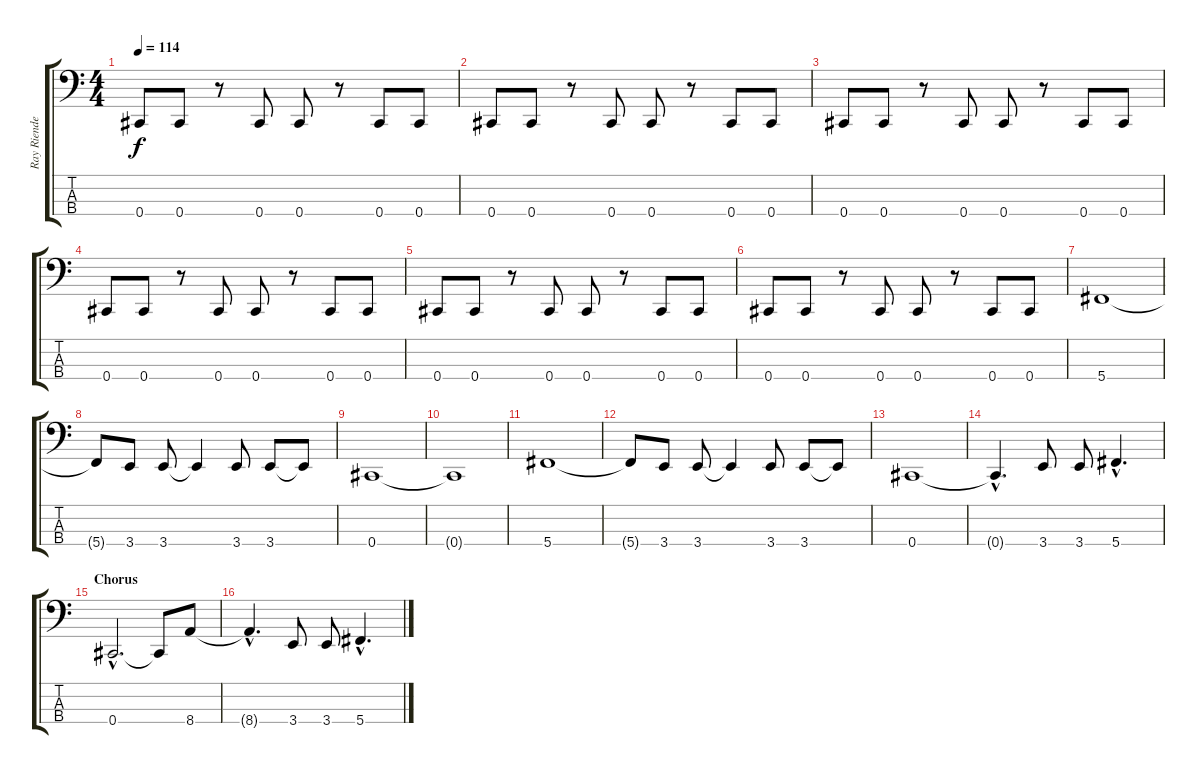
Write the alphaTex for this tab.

\track ("Ray Riendeau" "Ray Riende") {instrument electricbassfinger}
\staff {score tabs}
\tuning (E2 B1 Gb1 Db1) {hide}
\ts (4 4)
\tempo 114
\clef f4
\ks c
0.4.8{dy f} 0.4.8 r.8 0.4.8 0.4.8 r.8 0.4.8 0.4.8 |
0.4.8 0.4.8 r.8 0.4.8 0.4.8 r.8 0.4.8 0.4.8 |
0.4.8 0.4.8 r.8 0.4.8 0.4.8 r.8 0.4.8 0.4.8 |
0.4.8 0.4.8 r.8 0.4.8 0.4.8 r.8 0.4.8 0.4.8 |
0.4.8 0.4.8 r.8 0.4.8 0.4.8 r.8 0.4.8 0.4.8 |
0.4.8 0.4.8 r.8 0.4.8 0.4.8 r.8 0.4.8 0.4.8 |
5.4.1 |
5.4{t}.8 3.4.8 3.4.8 3.4{t}.4 3.4.8 3.4.8 3.4{t}.8 |
0.4.1 |
0.4{t}.1 |
5.4.1 |
5.4{t}.8 3.4.8 3.4.8 3.4{t}.4 3.4.8 3.4.8 3.4{t}.8 |
0.4.1 |
0.4{hac t}.4{d} 3.4.8 3.4.8 5.4{hac}.4{d} |
\section ("" "Chorus")
0.4{hac}.2{d} 0.4{t}.8 8.4.8 |
8.4{hac t}.4{d} 3.4.8 3.4.8 5.4{hac}.4{d}
